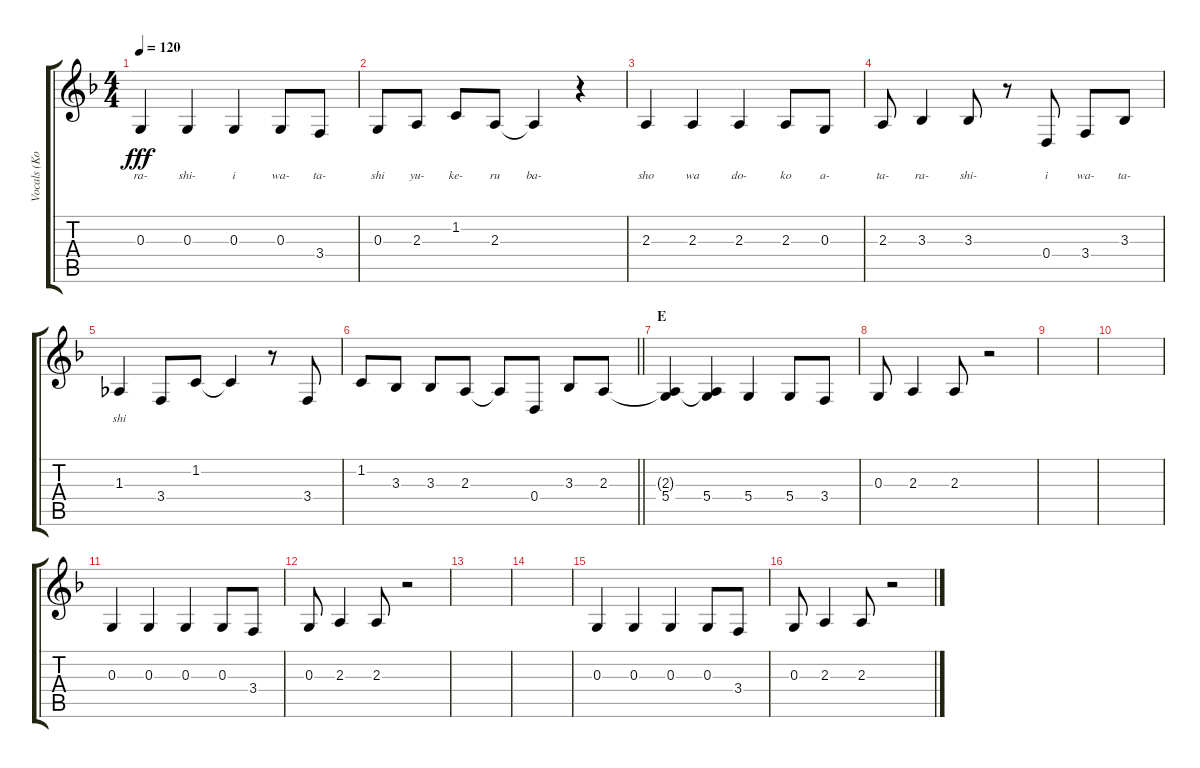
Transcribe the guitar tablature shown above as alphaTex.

\track ("Vocals (Kotobuki Tsumugi)" "Vocals (Ko") {instrument altosax}
\staff {score tabs}
\tuning (E4 B3 G3 D3 A2 E2) {hide}
\ts (4 4)
\tempo 120
\clef g2
\ks f
0.3.4{lyrics (0 "ra-") lyrics (1 "") lyrics (2 "") lyrics (3 "") lyrics (4 "") dy fff} 0.3.4{lyrics (0 "shi-") lyrics (1 "") lyrics (2 "") lyrics (3 "") lyrics (4 "")} 0.3.4{lyrics (0 "i") lyrics (1 "") lyrics (2 "") lyrics (3 "") lyrics (4 "")} 0.3.8{lyrics (0 "wa-") lyrics (1 "") lyrics (2 "") lyrics (3 "") lyrics (4 "")} 3.4.8{lyrics (0 "ta-") lyrics (1 "") lyrics (2 "") lyrics (3 "") lyrics (4 "")} |
0.3.8{lyrics (0 "shi") lyrics (1 "") lyrics (2 "") lyrics (3 "") lyrics (4 "")} 2.3.8{lyrics (0 "yu-") lyrics (1 "") lyrics (2 "") lyrics (3 "") lyrics (4 "")} 1.2.8{lyrics (0 "ke-") lyrics (1 "") lyrics (2 "") lyrics (3 "") lyrics (4 "")} 2.3.8{lyrics (0 "ru") lyrics (1 "") lyrics (2 "") lyrics (3 "") lyrics (4 "")} 2.3{t}.4{lyrics (0 "ba-") lyrics (1 "") lyrics (2 "") lyrics (3 "") lyrics (4 "")} r.4 |
2.3.4{lyrics (0 "sho") lyrics (1 "") lyrics (2 "") lyrics (3 "") lyrics (4 "")} 2.3.4{lyrics (0 "wa") lyrics (1 "") lyrics (2 "") lyrics (3 "") lyrics (4 "")} 2.3.4{lyrics (0 "do-") lyrics (1 "") lyrics (2 "") lyrics (3 "") lyrics (4 "")} 2.3.8{lyrics (0 "ko") lyrics (1 "") lyrics (2 "") lyrics (3 "") lyrics (4 "")} 0.3.8{lyrics (0 "a-") lyrics (1 "") lyrics (2 "") lyrics (3 "") lyrics (4 "")} |
2.3.8{lyrics (0 "ta-") lyrics (1 "") lyrics (2 "") lyrics (3 "") lyrics (4 "")} 3.3.4{lyrics (0 "ra-") lyrics (1 "") lyrics (2 "") lyrics (3 "") lyrics (4 "")} 3.3.8{lyrics (0 "shi-") lyrics (1 "") lyrics (2 "") lyrics (3 "") lyrics (4 "")} r.8 0.4.8{lyrics (0 "i") lyrics (1 "") lyrics (2 "") lyrics (3 "") lyrics (4 "")} 3.4.8{lyrics (0 "wa-") lyrics (1 "") lyrics (2 "") lyrics (3 "") lyrics (4 "")} 3.3.8{lyrics (0 "ta-") lyrics (1 "") lyrics (2 "") lyrics (3 "") lyrics (4 "")} |
1.3.4{lyrics (0 "shi") lyrics (1 "") lyrics (2 "") lyrics (3 "") lyrics (4 "")} 3.4.8 1.2.8 1.2{t}.4 r.8 3.4.8 |
\barLineRight lightlight
1.2.8 3.3.8 3.3.8 2.3.8 2.3{t}.8 0.4.8 3.3.8 2.3.8 |
\section ("" "E")
(2.3{t} 5.4).4 (2.3{t} 5.4).4 5.4.4 5.4.8 3.4.8 |
0.3.8 2.3.4 2.3.8 r.2 |
|
|
0.3.4 0.3.4 0.3.4 0.3.8 3.4.8 |
0.3.8 2.3.4 2.3.8 r.2 |
|
|
0.3.4 0.3.4 0.3.4 0.3.8 3.4.8 |
0.3.8 2.3.4 2.3.8 r.2
